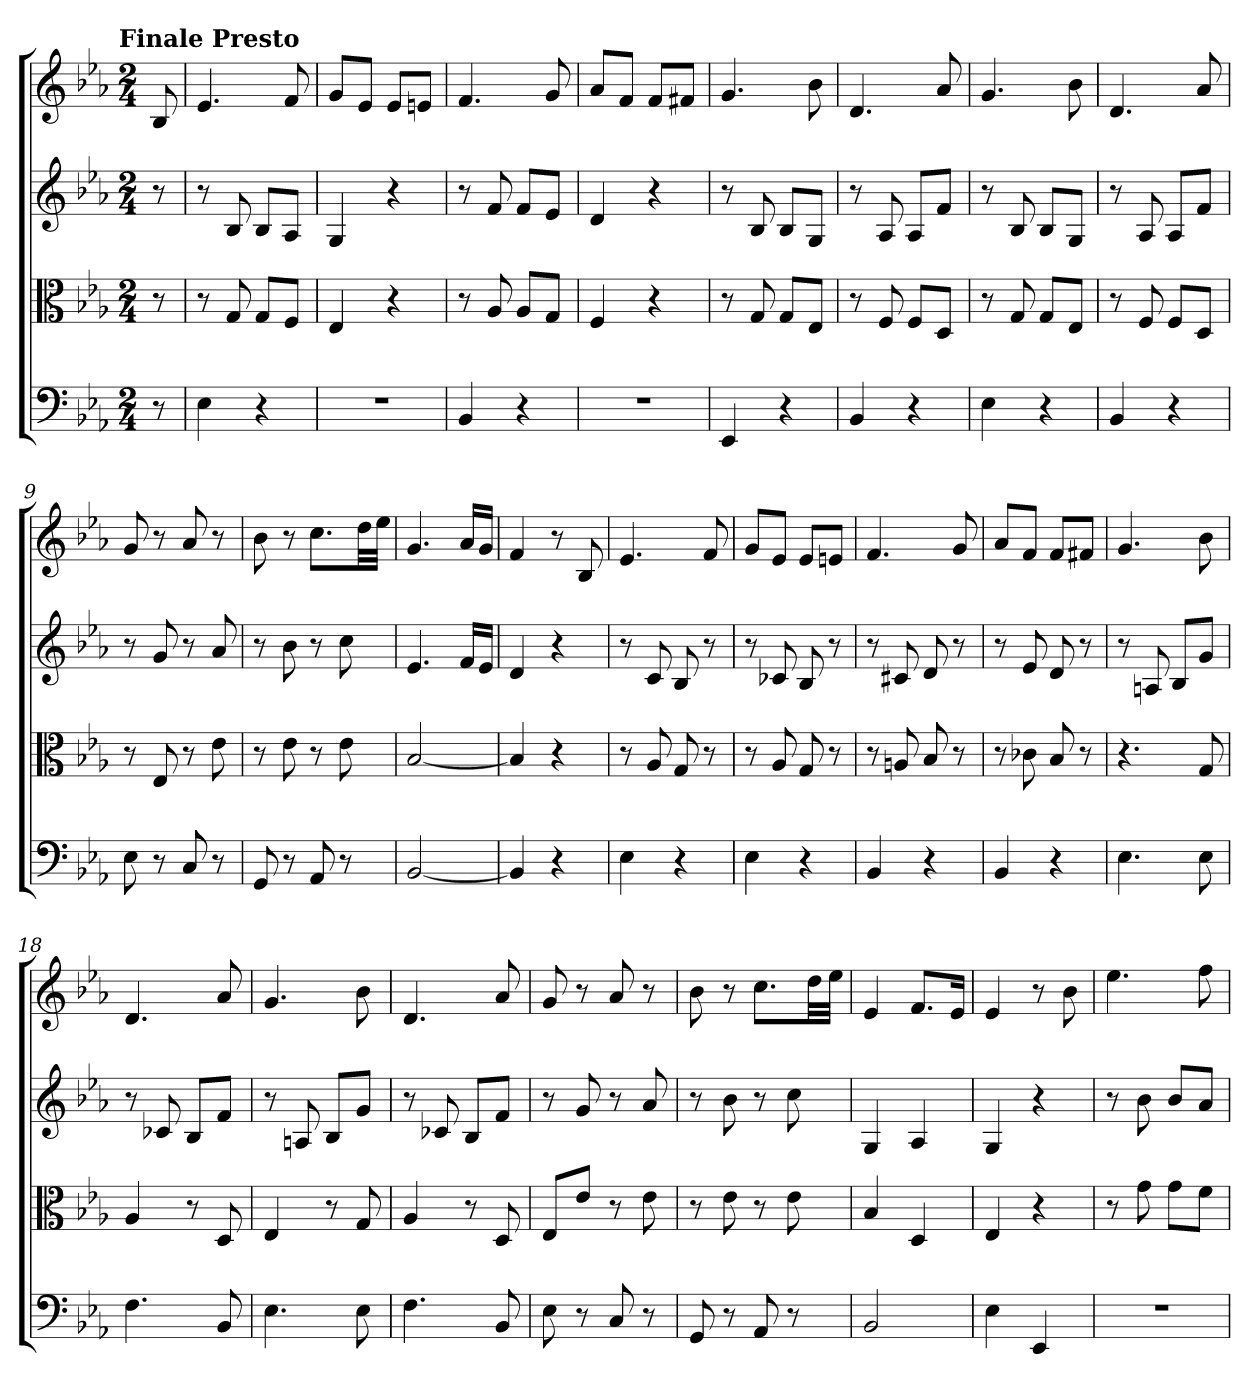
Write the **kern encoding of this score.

**kern	**kern	**kern	**kern
*part4	*part3	*part2	*part1
*staff4	*staff3	*staff2	*staff1
*clefF4	*clefC3	*	*
*k[b-e-a-]	*k[b-e-a-]	*k[b-e-a-]	*k[b-e-a-]
*E-:	*E-:	*E-:	*E-:
!!LO:TX:omd:t=Finale Presto
*M2/4	*M2/4	*M2/4	*M2/4
*MM184	*MM184	*MM184	*MM184
=	=	=	=
8r	8r	8r	8B-
=1	=1	=1	=1
4E-	8r	8r	4.e-
.	8G	8B-	.
4r	8G/L	8B-L	.
.	8F/J	8A-J	8f
=2	=2	=2	=2
2r	4E-	4G	8gL
.	.	.	8e-J
.	4r	4r	8e-L
.	.	.	8enJ
=3	=3	=3	=3
4BB-	8r	8r	4.f
.	8A-	8f	.
4r	8A-/L	8fL	.
.	8G/J	8e-J	8g
=4	=4	=4	=4
2r	4F	4d	8a-L
.	.	.	8fJ
.	4r	4r	8fL
.	.	.	8f#XJ
=5	=5	=5	=5
4EE-	8r	8r	4.g
.	8G	8B-	.
4r	8G/L	8B-L	.
.	8E-/J	8GJ	8b-
=6	=6	=6	=6
4BB-	8r	8r	4.d
.	8F	8A-	.
4r	8F/L	8A-L	.
.	8D/J	8fJ	8a-
=7	=7	=7	=7
4E-	8r	8r	4.g
.	8G	8B-	.
4r	8G/L	8B-L	.
.	8E-/J	8GJ	8b-
=8	=8	=8	=8
4BB-	8r	8r	4.d
.	8F	8A-	.
4r	8F/L	8A-L	.
.	8D/J	8fJ	8a-
=9	=9	=9	=9
8E-	8r	8r	8g
8r	8E-	8g	8r
8C	8r	8r	8a-
8r	8e-	8a-	8r
=10	=10	=10	=10
8GG	8r	8r	8b-
8r	8e-	8b-	8r
8AA-	8r	8r	8.ccL
8r	8e-	8cc	.
.	.	.	32ddLL
.	.	.	32ee-JJJ
=11	=11	=11	=11
[2BB-	[2B-	4.e-	4.g
.	.	16fLL	16a-LL
.	.	16e-JJ	16gJJ
=12	=12	=12	=12
4BB-]	4B-]	4d	4f
4r	4r	4r	8r
.	.	.	8B-
=13	=13	=13	=13
4E-	8r	8r	4.e-
.	8A-	8c	.
4r	8G	8B-	.
.	8r	8r	8f
=14	=14	=14	=14
4E-	8r	8r	8gL
.	8A-	8c-X	8e-J
4r	8G	8B-	8e-L
.	8r	8r	8enJ
=15	=15	=15	=15
4BB-	8r	8r	4.f
.	8An	8c#X	.
4r	8B-	8d	.
.	8r	8r	8g
=16	=16	=16	=16
4BB-	8r	8r	8a-L
.	8c-X	8e-	8fJ
4r	8B-	8d	8fL
.	8r	8r	8f#XJ
=17	=17	=17	=17
4.E-	4.r	8r	4.g
.	.	8An	.
.	.	8B-L	.
8E-	8G	8gJ	8b-
=18	=18	=18	=18
4.F	4A-	8r	4.d
.	.	8c-X	.
.	8r	8B-L	.
8BB-	8D	8fJ	8a-
=19	=19	=19	=19
4.E-	4E-	8r	4.g
.	.	8An	.
.	8r	8B-L	.
8E-	8G	8gJ	8b-
=20	=20	=20	=20
4.F	4A-	8r	4.d
.	.	8c-X	.
.	8r	8B-L	.
8BB-	8D	8fJ	8a-
=21	=21	=21	=21
8E-	8E-/L	8r	8g
8r	8e-/J	8g	8r
8C	8r	8r	8a-
8r	8e-	8a-	8r
=22	=22	=22	=22
8GG	8r	8r	8b-
8r	8e-	8b-	8r
8AA-	8r	8r	8.ccL
8r	8e-	8cc	.
.	.	.	32ddLL
.	.	.	32ee-JJJ
=23	=23	=23	=23
2BB-	4B-	4G	4e-
.	4D	4A-	8.fL
.	.	.	16e-Jk
=24	=24	=24	=24
4E-	4E-	4G	4e-
4EE-	4r	4r	8r
.	.	.	8b-
=25	=25	=25	=25
2r	8r	8r	4.ee-
.	8g	8b-	.
.	8g\L	8b-L	.
.	8f\J	8a-J	8ff
=	=	=	=
*-	*-	*-	*-
